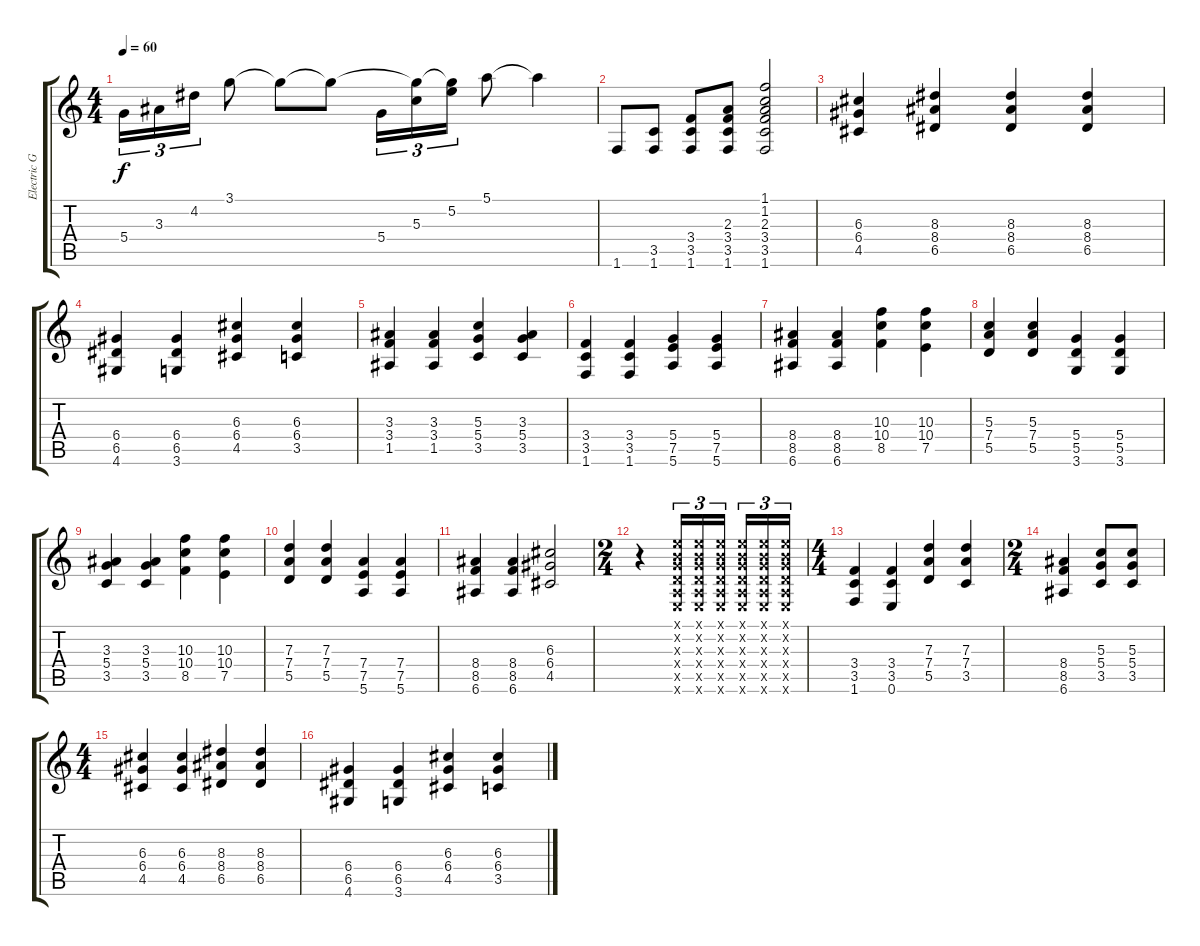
\track ("Electric Guitar (Davey Johnstone)" "Electric G") {instrument electricguitarclean}
\staff {score tabs}
\tuning (E4 B3 G3 D3 A2 E2) {hide}
\ts (4 4)
\tempo 60
\clef g2
\ks c
5.4.16{tu (3 2) dy f} 3.3.16{tu (3 2)} 4.2.16{tu (3 2)} 3.1.8 3.1{t}.8 3.1{t}.8 5.4.16{tu (3 2)} (3.1{t} 5.3).16{tu (3 2)} (3.1{t} 5.2).16{tu (3 2)} 5.1.8 5.1{t}.4 |
1.6.8 (3.5 1.6).8 (3.4 3.5 1.6).8 (2.3 3.4 3.5 1.6).8 (1.1 1.2 2.3 3.4 3.5 1.6).2 |
(6.3 6.4 4.5).4 (8.3 8.4 6.5).4 (8.3 8.4 6.5).4 (8.3 8.4 6.5).4 |
(6.4 6.5 4.6).4 (6.4 6.5 3.6).4 (6.3 6.4 4.5).4 (6.3 6.4 3.5).4 |
(3.3 3.4 1.5).4 (3.3 3.4 1.5).4 (5.3 5.4 3.5).4 (3.3 5.4 3.5).4 |
(3.4 3.5 1.6).4 (3.4 3.5 1.6).4 (5.4 7.5 5.6).4 (5.4 7.5 5.6).4 |
(8.4 8.5 6.6).4 (8.4 8.5 6.6).4 (10.3 10.4 8.5).4 (10.3 10.4 7.5).4 |
(5.3 7.4 5.5).4 (5.3 7.4 5.5).4 (5.4 5.5 3.6).4 (5.4 5.5 3.6).4 |
(3.3 5.4 3.5).4 (3.3 5.4 3.5).4 (10.3 10.4 8.5).4 (10.3 10.4 7.5).4 |
(7.3 7.4 5.5).4 (7.3 7.4 5.5).4 (7.4 7.5 5.6).4 (7.4 7.5 5.6).4 |
(8.4 8.5 6.6).4 (8.4 8.5 6.6).4 (6.3 6.4 4.5).2 |
\ts (2 4)
r.4{instrument distortionguitar} (0.1{x} 0.2{x} 0.3{x} 0.4{x} 0.5{x} 0.6{x}).16{tu (3 2)} (0.1{x} 0.2{x} 0.3{x} 0.4{x} 0.5{x} 0.6{x}).16{tu (3 2)} (0.1{x} 0.2{x} 0.3{x} 0.4{x} 0.5{x} 0.6{x}).16{tu (3 2)} (0.1{x} 0.2{x} 0.3{x} 0.4{x} 0.5{x} 0.6{x}).16{tu (3 2)} (0.1{x} 0.2{x} 0.3{x} 0.4{x} 0.5{x} 0.6{x}).16{tu (3 2)} (0.1{x} 0.2{x} 0.3{x} 0.4{x} 0.5{x} 0.6{x}).16{tu (3 2)} |
\ts (4 4)
(3.4 3.5 1.6).4 (3.4 3.5 0.6).4 (7.3 7.4 5.5).4 (7.3 7.4 3.5).4 |
\ts (2 4)
(8.4 8.5 6.6).4 (5.3 5.4 3.5).8 (5.3 5.4 3.5).8 |
\ts (4 4)
(6.3 6.4 4.5).4 (6.3 6.4 4.5).4 (8.3 8.4 6.5).4 (8.3 8.4 6.5).4 |
(6.4 6.5 4.6).4 (6.4 6.5 3.6).4 (6.3 6.4 4.5).4 (6.3 6.4 3.5).4
